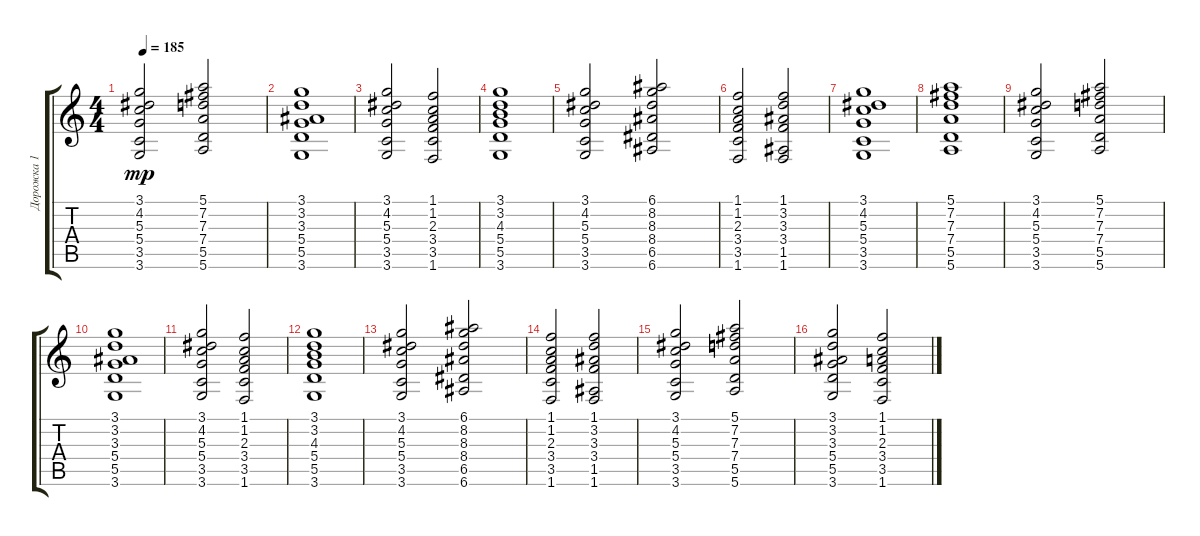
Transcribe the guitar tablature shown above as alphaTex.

\track ("Дорожка 1" "Дорожка 1") {instrument distortionguitar}
\staff {score tabs}
\tuning (E4 B3 G3 D3 A2 E2) {hide}
\ts (4 4)
\tempo 185
\clef g2
\ks c
(3.1 4.2 5.3 5.4 3.5 3.6).2{dy mp} (5.1 7.2 7.3 7.4 5.5 5.6).2 |
(3.1 3.2 3.3 5.4 5.5 3.6).1 |
(3.1 4.2 5.3 5.4 3.5 3.6).2 (1.1 1.2 2.3 3.4 3.5 1.6).2 |
(3.1 3.2 4.3 5.4 5.5 3.6).1 |
(3.1 4.2 5.3 5.4 3.5 3.6).2 (6.1 8.2 8.3 8.4 6.5 6.6).2 |
(1.1 1.2 2.3 3.4 3.5 1.6).2 (1.1 3.2 3.3 3.4 1.5 1.6).2 |
(3.1 4.2 5.3 5.4 3.5 3.6).1 |
(5.1 7.2 7.3 7.4 5.5 5.6).1 |
(3.1 4.2 5.3 5.4 3.5 3.6).2 (5.1 7.2 7.3 7.4 5.5 5.6).2 |
(3.1 3.2 3.3 5.4 5.5 3.6).1 |
(3.1 4.2 5.3 5.4 3.5 3.6).2 (1.1 1.2 2.3 3.4 3.5 1.6).2 |
(3.1 3.2 4.3 5.4 5.5 3.6).1 |
(3.1 4.2 5.3 5.4 3.5 3.6).2 (6.1 8.2 8.3 8.4 6.5 6.6).2 |
(1.1 1.2 2.3 3.4 3.5 1.6).2 (1.1 3.2 3.3 3.4 1.5 1.6).2 |
(3.1 4.2 5.3 5.4 3.5 3.6).2 (5.1 7.2 7.3 7.4 5.5 5.6).2 |
(3.1 3.2 3.3 5.4 5.5 3.6).2 (1.1 1.2 2.3 3.4 3.5 1.6).2
